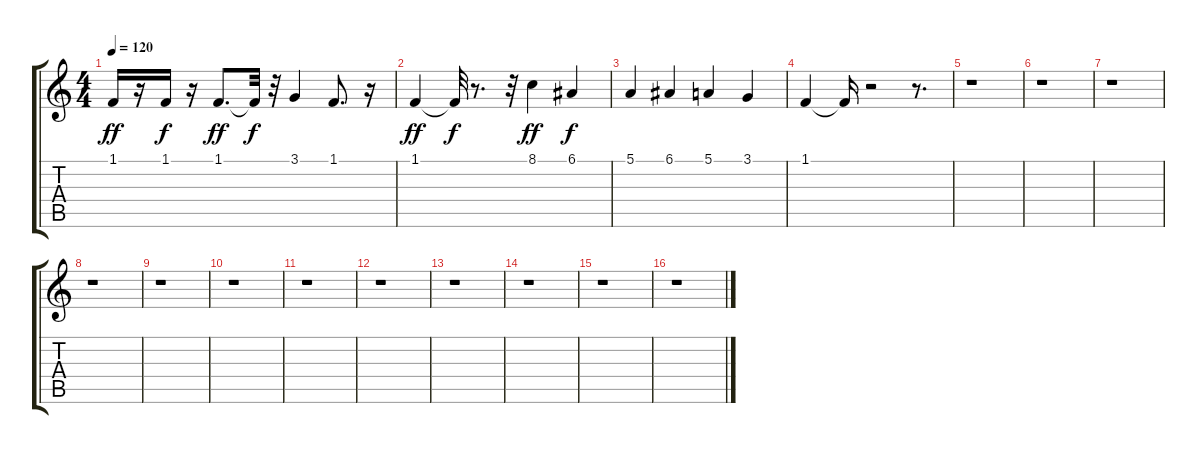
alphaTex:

\track "" {instrument flute}
\staff {score tabs}
\tuning (E4 B3 G3 D3 A2 E2) {hide}
\ts (4 4)
\tempo 120
\clef g2
\ks c
1.1.16{dy ff} r.16 1.1.16{dy f} r.16 1.1.8{d dy ff} 1.1{t}.32{dy f} r.32 3.1.4 1.1.8{d} r.16 |
1.1.4{dy ff} 1.1{t}.32{dy f} r.8{d} r.32 8.1.4{dy ff} 6.1.4{dy f} |
5.1.4 6.1.4 5.1.4 3.1.4 |
1.1.4 1.1{t}.16 r.2 r.8{d} |
r.1 |
r.1 |
r.1 |
r.1 |
r.1 |
r.1 |
r.1 |
r.1 |
r.1 |
r.1 |
r.1 |
r.1
